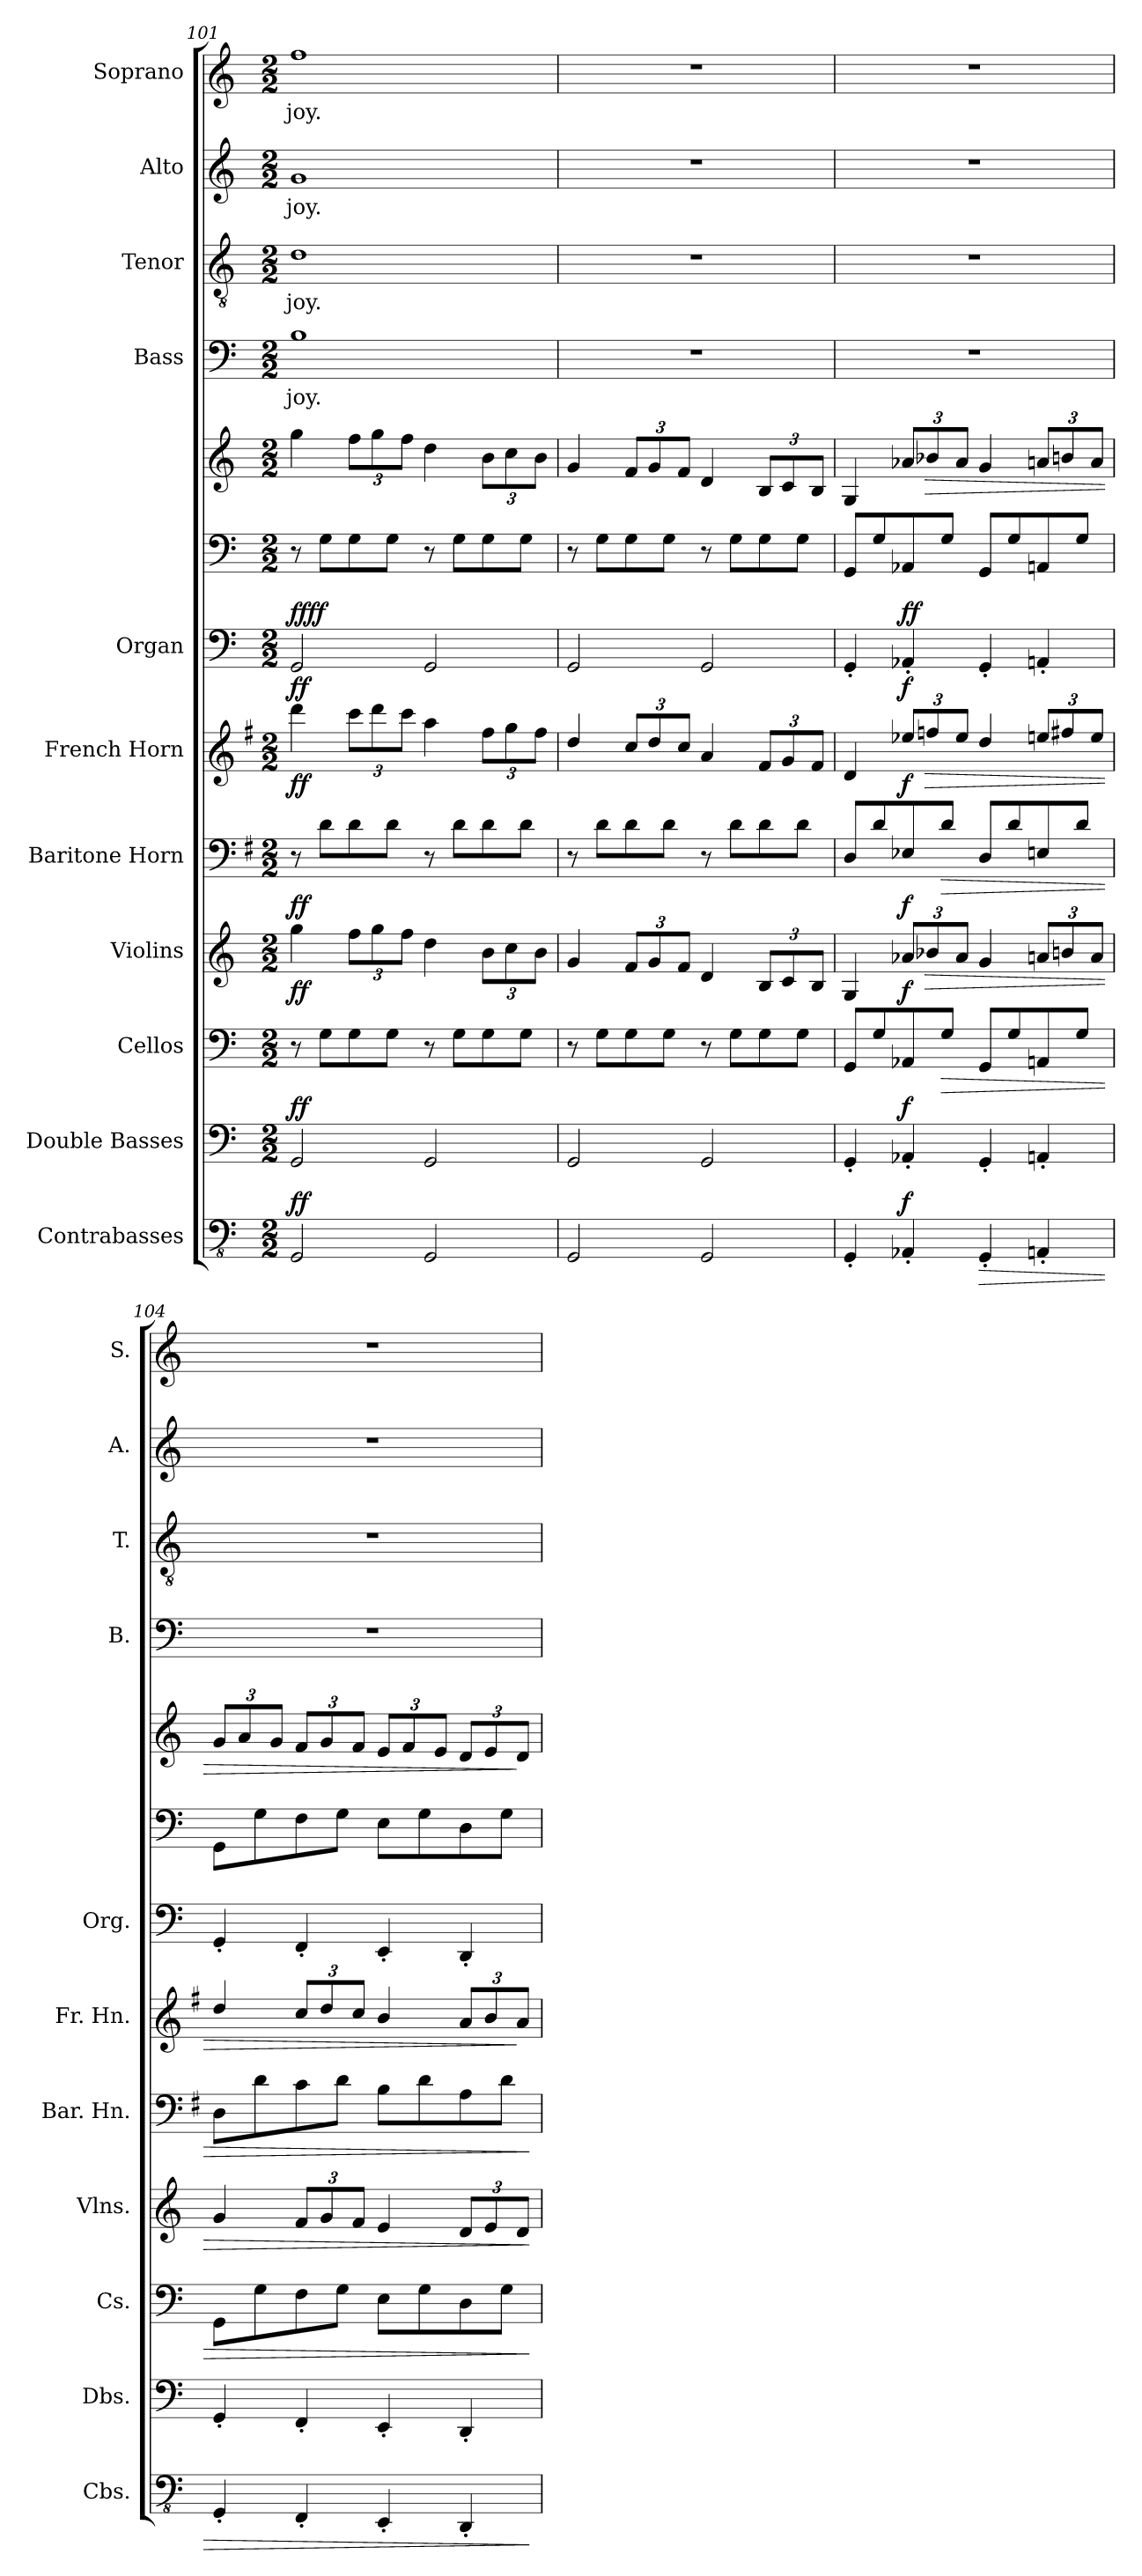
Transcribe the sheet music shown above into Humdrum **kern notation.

**kern	**dynam	**kern	**dynam	**kern	**dynam	**kern	**dynam	**kern	**dynam	**kern	**dynam	**kern	**kern	**kern	**dynam	**kern	**text	**kern	**text	**kern	**text	**kern	**text
*part11	*part11	*part10	*part10	*part9	*part9	*part8	*part8	*part7	*part7	*part6	*part6	*part5	*part5	*part5	*part5	*part4	*part4	*part3	*part3	*part2	*part2	*part1	*part1
*staff13	*staff13	*staff12	*staff12	*staff11	*staff11	*staff10	*staff10	*staff9	*staff9	*staff8	*staff8	*staff7	*staff6	*staff5	*staff5/6/7	*staff4	*staff4	*staff3	*staff3	*staff2	*staff2	*staff1	*staff1
*I"Contrabasses	*	*I"Double Basses	*	*I"Cellos	*	*I"Violins	*	*I"Baritone Horn	*	*I"French Horn	*	*I"Organ	*	*	*	*I"Bass	*	*I"Tenor	*	*I"Alto	*	*I"Soprano	*
*I'Cbs.	*	*I'Dbs.	*	*I'Cs.	*	*I'Vlns.	*	*I'Bar. Hn.	*	*I'Fr. Hn.	*	*I'Org.	*	*	*	*I'B.	*	*I'T.	*	*I'A.	*	*I'S.	*
*clefFv4	*	*clefF4	*	*clefF4	*	*clefG2	*	*clefF4	*	*clefG2	*	*clefF4	*clefF4	*clefG2	*	*clefF4	*	*clefGv2	*	*clefG2	*	*clefG2	*
*	*	*	*	*	*	*	*	*ITrd4c7	*	*ITrd4c7	*	*	*	*	*	*	*	*	*	*	*	*	*
*k[]	*	*k[]	*	*k[]	*	*k[]	*	*k[]	*	*k[]	*	*k[]	*k[]	*k[]	*	*k[]	*	*k[]	*	*k[]	*	*k[]	*
*C:	*	*C:	*	*C:	*	*C:	*	*C:	*	*C:	*	*C:	*C:	*C:	*	*C:	*	*C:	*	*C:	*	*C:	*
*M2/2	*	*M2/2	*	*M2/2	*	*M2/2	*	*M2/2	*	*M2/2	*	*M2/2	*M2/2	*M2/2	*	*M2/2	*	*M2/2	*	*M2/2	*	*M2/2	*
=101	=101	=101	=101	=101	=101	=101	=101	=101	=101	=101	=101	=101	=101	=101	=101	=101	=101	=101	=101	=101	=101	=101	=101
!	!LO:DY:a	!	!LO:DY:a	!	!LO:DY:a	!	!LO:DY:a	!	!LO:DY:a	!	!LO:DY:a	!	!	!	!LO:DY:a=3	!	!	!	!	!	!	!	!
!	!	!	!	!	!	!	!	!	!	!	!	!	!	!	!LO:DY:n=1:b	!	!	!	!	!	!	!	!
2GGG/	ff	2GG/	ff	8r	ff	4gg\	ff	8r	ff	4gg\	ff	2GG/	8r	4gg\	ff ff	1B	joy.	1d	joy.	1g	joy.	1ff	joy.
.	.	.	.	8G\L	.	.	.	8G\L	.	.	.	.	8G\L	.	.	.	.	.	.	.	.	.	.
*	*	*	*	*	*	*Xbrackettup	*	*	*	*Xbrackettup	*	*	*	*Xbrackettup	*	*	*	*	*	*	*	*	*
.	.	.	.	8G\	.	12ff\L	.	8G\	.	12ff\L	.	.	8G\	12ff\L	.	.	.	.	.	.	.	.	.
.	.	.	.	.	.	12gg\	.	.	.	12gg\	.	.	.	12gg\	.	.	.	.	.	.	.	.	.
.	.	.	.	8G\J	.	.	.	8G\J	.	.	.	.	8G\J	.	.	.	.	.	.	.	.	.	.
.	.	.	.	.	.	12ff\J	.	.	.	12ff\J	.	.	.	12ff\J	.	.	.	.	.	.	.	.	.
2GGG/	.	2GG/	.	8r	.	4dd\	.	8r	.	4dd\	.	2GG/	8r	4dd\	.	.	.	.	.	.	.	.	.
.	.	.	.	8G\L	.	.	.	8G\L	.	.	.	.	8G\L	.	.	.	.	.	.	.	.	.	.
.	.	.	.	8G\	.	12b\L	.	8G\	.	12b\L	.	.	8G\	12b\L	.	.	.	.	.	.	.	.	.
.	.	.	.	.	.	12cc\	.	.	.	12cc\	.	.	.	12cc\	.	.	.	.	.	.	.	.	.
.	.	.	.	8G\J	.	.	.	8G\J	.	.	.	.	8G\J	.	.	.	.	.	.	.	.	.	.
.	.	.	.	.	.	12b\J	.	.	.	12b\J	.	.	.	12b\J	.	.	.	.	.	.	.	.	.
=102	=102	=102	=102	=102	=102	=102	=102	=102	=102	=102	=102	=102	=102	=102	=102	=102	=102	=102	=102	=102	=102	=102	=102
2GGG/	.	2GG/	.	8r	.	4g/	.	8r	.	4g/	.	2GG/	8r	4g/	.	1r	.	1r	.	1r	.	1r	.
.	.	.	.	8G\L	.	.	.	8G\L	.	.	.	.	8G\L	.	.	.	.	.	.	.	.	.	.
.	.	.	.	8G\	.	12f/L	.	8G\	.	12f/L	.	.	8G\	12f/L	.	.	.	.	.	.	.	.	.
.	.	.	.	.	.	12g/	.	.	.	12g/	.	.	.	12g/	.	.	.	.	.	.	.	.	.
.	.	.	.	8G\J	.	.	.	8G\J	.	.	.	.	8G\J	.	.	.	.	.	.	.	.	.	.
.	.	.	.	.	.	12f/J	.	.	.	12f/J	.	.	.	12f/J	.	.	.	.	.	.	.	.	.
2GGG/	.	2GG/	.	8r	.	4d/	.	8r	.	4d/	.	2GG/	8r	4d/	.	.	.	.	.	.	.	.	.
.	.	.	.	8G\L	.	.	.	8G\L	.	.	.	.	8G\L	.	.	.	.	.	.	.	.	.	.
.	.	.	.	8G\	.	12B/L	.	8G\	.	12B/L	.	.	8G\	12B/L	.	.	.	.	.	.	.	.	.
.	.	.	.	.	.	12c/	.	.	.	12c/	.	.	.	12c/	.	.	.	.	.	.	.	.	.
.	.	.	.	8G\J	.	.	.	8G\J	.	.	.	.	8G\J	.	.	.	.	.	.	.	.	.	.
.	.	.	.	.	.	12B/J	.	.	.	12B/J	.	.	.	12B/J	.	.	.	.	.	.	.	.	.
!!LO:PB:g=z
=103	=103	=103	=103	=103	=103	=103	=103	=103	=103	=103	=103	=103	=103	=103	=103	=103	=103	=103	=103	=103	=103	=103	=103
4GGG'/	.	4GG'/	.	8GG/L	.	4G/	.	8GG/L	.	4G/	.	4GG'/	8GG/L	4G/	.	1r	.	1r	.	1r	.	1r	.
.	.	.	.	8G/	.	.	.	8G/	.	.	.	.	8G/	.	.	.	.	.	.	.	.	.	.
!	!LO:DY:a	!	!LO:DY:a	!	!LO:DY:a	!	!LO:DY:a	!	!LO:DY:a	!	!LO:DY:a	!	!	!	!LO:DY:a=3	!	!	!	!	!	!	!	!
!	!	!	!	!	!	!	!	!	!	!	!	!	!	!	!LO:DY:n=1:b	!	!	!	!	!	!	!	!
4AAA-X'/	f	4AA-X'/	f	8AA-X/	f	12a-X/L	f	8AA-X/	f	12a-X/L	f	4AA-X'/	8AA-X/	12a-X/L	f f	.	.	.	.	.	.	.	.
!	!	!	!	!	!	!	!LO:HP:b	!	!	!	!LO:HP:b	!	!	!	!LO:HP:b	!	!	!	!	!	!	!	!
.	.	.	.	.	.	12b-X/	>	.	.	12b-X/	>	.	.	12b-X/	>	.	.	.	.	.	.	.	.
!	!	!	!	!	!LO:HP:b	!	!	!	!LO:HP:b	!	!	!	!	!	!	!	!	!	!	!	!	!	!
.	.	.	.	8G/J	>	.	.	8G/J	>	.	.	.	8G/J	.	.	.	.	.	.	.	.	.	.
.	.	.	.	.	.	12a-/J	.	.	.	12a-/J	.	.	.	12a-/J	.	.	.	.	.	.	.	.	.
!	!LO:HP:b	!	!	!	!	!	!	!	!	!	!	!	!	!	!	!	!	!	!	!	!	!	!
4GGG'/	>	4GG'/	.	8GG/L	.	4g/	.	8GG/L	.	4g/	.	4GG'/	8GG/L	4g/	.	.	.	.	.	.	.	.	.
.	.	.	.	8G/	.	.	.	8G/	.	.	.	.	8G/	.	.	.	.	.	.	.	.	.	.
4AAAn'/	.	4AAn'/	.	8AAn/	.	12an/L	.	8AAn/	.	12an/L	.	4AAn'/	8AAn/	12an/L	.	.	.	.	.	.	.	.	.
.	.	.	.	.	.	12bn/	.	.	.	12bn/	.	.	.	12bn/	.	.	.	.	.	.	.	.	.
.	.	.	.	8G/J	.	.	.	8G/J	.	.	.	.	8G/J	.	.	.	.	.	.	.	.	.	.
.	.	.	.	.	.	12a/J	.	.	.	12a/J	.	.	.	12a/J	.	.	.	.	.	.	.	.	.
=104	=104	=104	=104	=104	=104	=104	=104	=104	=104	=104	=104	=104	=104	=104	=104	=104	=104	=104	=104	=104	=104	=104	=104
4GGG'/	.	4GG'/	.	8GG\L	.	4g/	.	8GG\L	.	4g/	.	4GG'/	8GG\L	12g/L	.	1r	.	1r	.	1r	.	1r	.
.	.	.	.	.	.	.	.	.	.	.	.	.	.	12a/	.	.	.	.	.	.	.	.	.
.	.	.	.	8G\	.	.	.	8G\	.	.	.	.	8G\	.	.	.	.	.	.	.	.	.	.
.	.	.	.	.	.	.	.	.	.	.	.	.	.	12g/J	.	.	.	.	.	.	.	.	.
4FFF'/	.	4FF'/	.	8F\	.	12f/L	.	8F\	.	12f/L	.	4FF'/	8F\	12f/L	.	.	.	.	.	.	.	.	.
.	.	.	.	.	.	12g/	.	.	.	12g/	.	.	.	12g/	.	.	.	.	.	.	.	.	.
.	.	.	.	8G\J	.	.	.	8G\J	.	.	.	.	8G\J	.	.	.	.	.	.	.	.	.	.
.	.	.	.	.	.	12f/J	.	.	.	12f/J	.	.	.	12f/J	.	.	.	.	.	.	.	.	.
4EEE'/	.	4EE'/	.	8E\L	.	4e/	.	8E\L	.	4e/	.	4EE'/	8E\L	12e/L	.	.	.	.	.	.	.	.	.
.	.	.	.	.	.	.	.	.	.	.	.	.	.	12f/	.	.	.	.	.	.	.	.	.
.	.	.	.	8G\	.	.	.	8G\	.	.	.	.	8G\	.	.	.	.	.	.	.	.	.	.
.	.	.	.	.	.	.	.	.	.	.	.	.	.	12e/J	.	.	.	.	.	.	.	.	.
4DDD'/	.	4DD'/	.	8D\	.	12d/L	.	8D\	.	12d/L	.	4DD'/	8D\	12d/L	.	.	.	.	.	.	.	.	.
.	.	.	.	.	.	12e/	.	.	.	12e/	.	.	.	12e/	.	.	.	.	.	.	.	.	.
.	.	.	.	8G\J	.	.	.	8G\J	.	.	.	.	8G\J	.	.	.	.	.	.	.	.	.	.
.	.	.	.	.	.	12d/J	.	.	.	12d/J	]	.	.	12d/J	]	.	.	.	.	.	.	.	.
.	]	.	.	.	]	.	]	.	]	.	.	.	.	.	.	.	.	.	.	.	.	.	.
=	=	=	=	=	=	=	=	=	=	=	=	=	=	=	=	=	=	=	=	=	=	=	=
*-	*-	*-	*-	*-	*-	*-	*-	*-	*-	*-	*-	*-	*-	*-	*-	*-	*-	*-	*-	*-	*-	*-	*-
